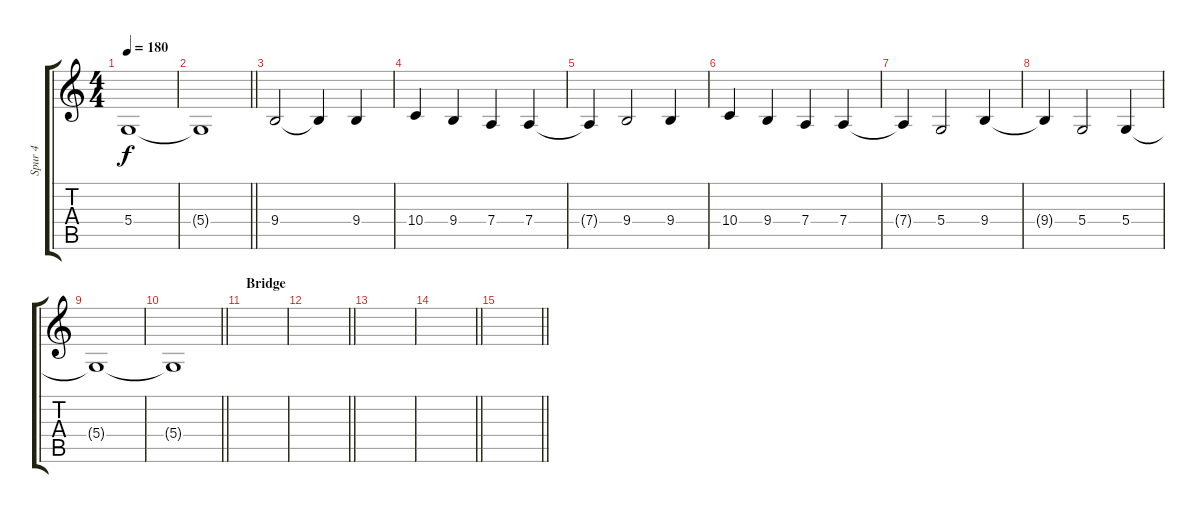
\track ("Spur 4" "Spur 4") {instrument tenorsax}
\staff {score tabs}
\tuning (E4 B3 G3 D3 A2 E2) {hide}
\ts (4 4)
\tempo 180
\clef g2
\ks c
5.4{t}.1{dy f} |
\barLineRight lightlight
5.4{t}.1 |
9.4.2 9.4{t}.4 9.4.4 |
10.4.4 9.4.4 7.4.4 7.4.4 |
7.4{t}.4 9.4.2 9.4.4 |
10.4.4 9.4.4 7.4.4 7.4.4 |
7.4{t}.4 5.4.2 9.4.4 |
9.4{t}.4 5.4.2 5.4.4 |
5.4{t}.1 |
\barLineRight lightlight
5.4{t}.1 |
\section ("" "Bridge")
|
\barLineRight lightlight
|
|
\barLineRight lightlight
|
\barLineRight lightlight
